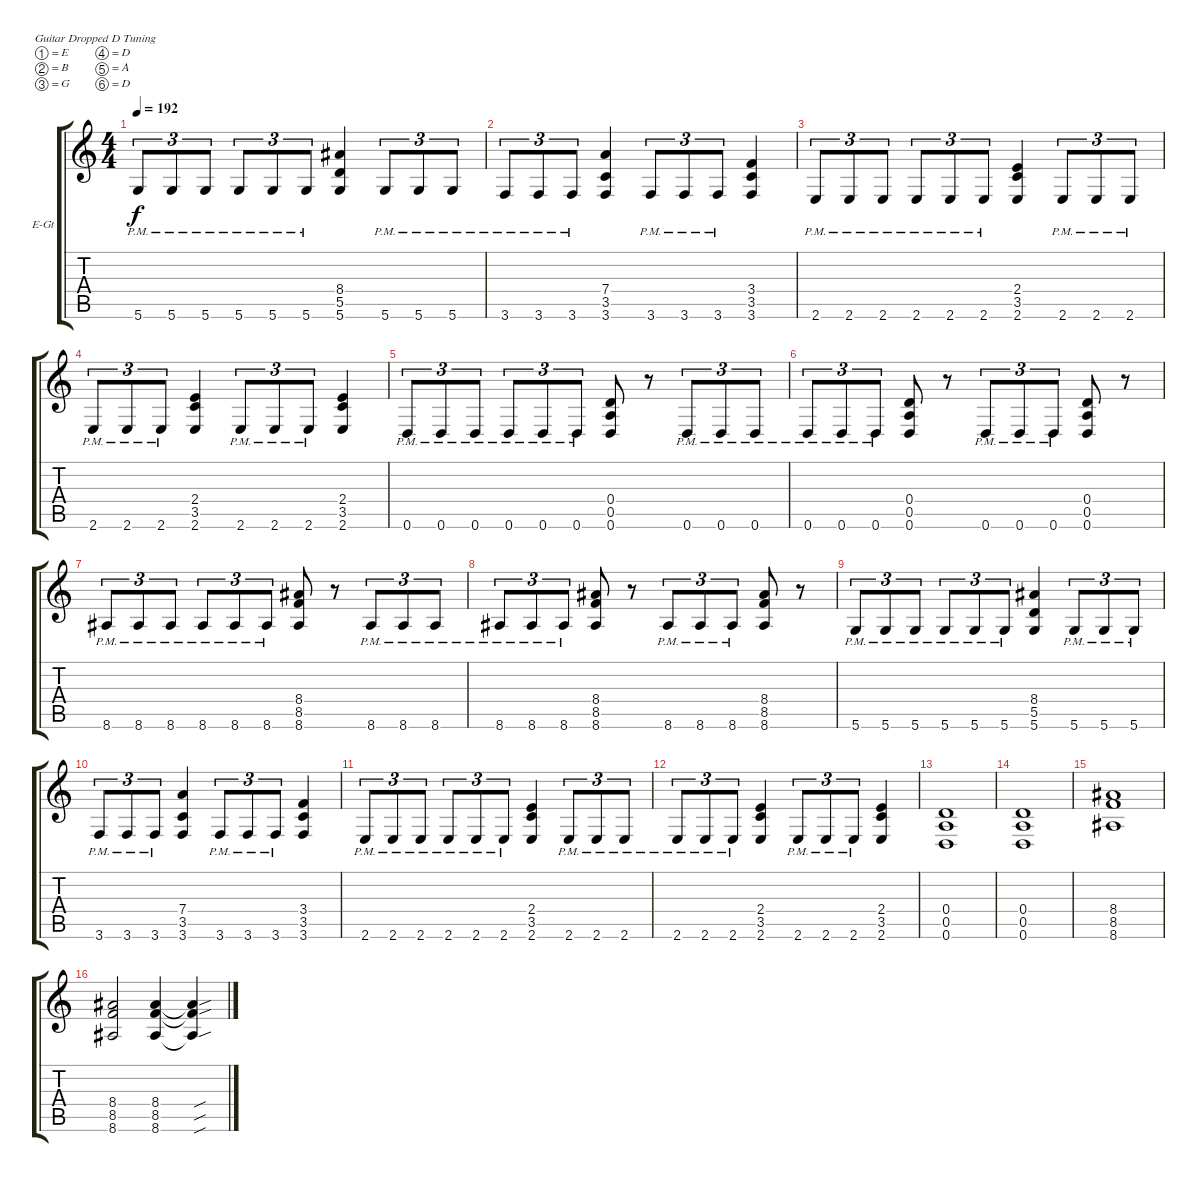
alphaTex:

\defaultSystemsLayout 4
\bracketExtendMode groupsimilarinstruments
\firstSystemTrackNameOrientation horizontal
\otherSystemsTrackNameOrientation horizontal
\track ("Electric Guitar" "E-Gt") {instrument distortionguitar}
\staff {score tabs}
\tuning (E4 B3 G3 D3 A2 D2)
\ts (4 4)
\tempo 192
\clef g2
\ks c
5.6{pm}.8{tu (3 2) dy f} 5.6{pm}.8{tu (3 2)} 5.6{pm}.8{tu (3 2)} 5.6{pm}.8{tu (3 2)} 5.6{pm}.8{tu (3 2)} 5.6{pm}.8{tu (3 2)} (5.6 5.5 8.4).4 5.6{pm}.8{tu (3 2)} 5.6{pm}.8{tu (3 2)} 5.6{pm}.8{tu (3 2)} |
3.6{pm}.8{tu (3 2)} 3.6{pm}.8{tu (3 2)} 3.6{pm}.8{tu (3 2)} (3.6 7.4 3.5).4 3.6{pm}.8{tu (3 2)} 3.6{pm}.8{tu (3 2)} 3.6{pm}.8{tu (3 2)} (3.6 3.5 3.4).4 |
2.6{pm}.8{tu (3 2)} 2.6{pm}.8{tu (3 2)} 2.6{pm}.8{tu (3 2)} 2.6{pm}.8{tu (3 2)} 2.6{pm}.8{tu (3 2)} 2.6{pm}.8{tu (3 2)} (2.6 3.5 2.4).4 2.6{pm}.8{tu (3 2)} 2.6{pm}.8{tu (3 2)} 2.6{pm}.8{tu (3 2)} |
2.6{pm}.8{tu (3 2)} 2.6{pm}.8{tu (3 2)} 2.6{pm}.8{tu (3 2)} (2.6 2.4 3.5).4 2.6{pm}.8{tu (3 2)} 2.6{pm}.8{tu (3 2)} 2.6{pm}.8{tu (3 2)} (2.6 3.5 2.4).4 |
0.6{pm}.8{tu (3 2)} 0.6{pm}.8{tu (3 2)} 0.6{pm}.8{tu (3 2)} 0.6{pm}.8{tu (3 2)} 0.6{pm}.8{tu (3 2)} 0.6{pm}.8{tu (3 2)} (0.6 0.5 0.4).8 r.8 0.6{pm}.8{tu (3 2)} 0.6{pm}.8{tu (3 2)} 0.6{pm}.8{tu (3 2)} |
0.6{pm}.8{tu (3 2)} 0.6{pm}.8{tu (3 2)} 0.6{pm}.8{tu (3 2)} (0.6 0.4 0.5).8 r.8 0.6{pm}.8{tu (3 2)} 0.6{pm}.8{tu (3 2)} 0.6{pm}.8{tu (3 2)} (0.6 0.5 0.4).8 r.8 |
8.6{pm}.8{tu (3 2)} 8.6{pm}.8{tu (3 2)} 8.6{pm}.8{tu (3 2)} 8.6{pm}.8{tu (3 2)} 8.6{pm}.8{tu (3 2)} 8.6{pm}.8{tu (3 2)} (8.6 8.5 8.4).8 r.8 8.6{pm}.8{tu (3 2)} 8.6{pm}.8{tu (3 2)} 8.6{pm}.8{tu (3 2)} |
8.6{pm}.8{tu (3 2)} 8.6{pm}.8{tu (3 2)} 8.6{pm}.8{tu (3 2)} (8.6 8.4 8.5).8 r.8 8.6{pm}.8{tu (3 2)} 8.6{pm}.8{tu (3 2)} 8.6{pm}.8{tu (3 2)} (8.6 8.5 8.4).8 r.8 |
5.6{pm}.8{tu (3 2)} 5.6{pm}.8{tu (3 2)} 5.6{pm}.8{tu (3 2)} 5.6{pm}.8{tu (3 2)} 5.6{pm}.8{tu (3 2)} 5.6{pm}.8{tu (3 2)} (5.6 5.5 8.4).4 5.6{pm}.8{tu (3 2)} 5.6{pm}.8{tu (3 2)} 5.6{pm}.8{tu (3 2)} |
3.6{pm}.8{tu (3 2)} 3.6{pm}.8{tu (3 2)} 3.6{pm}.8{tu (3 2)} (3.6 7.4 3.5).4 3.6{pm}.8{tu (3 2)} 3.6{pm}.8{tu (3 2)} 3.6{pm}.8{tu (3 2)} (3.6 3.5 3.4).4 |
2.6{pm}.8{tu (3 2)} 2.6{pm}.8{tu (3 2)} 2.6{pm}.8{tu (3 2)} 2.6{pm}.8{tu (3 2)} 2.6{pm}.8{tu (3 2)} 2.6{pm}.8{tu (3 2)} (2.6 3.5 2.4).4 2.6{pm}.8{tu (3 2)} 2.6{pm}.8{tu (3 2)} 2.6{pm}.8{tu (3 2)} |
2.6{pm}.8{tu (3 2)} 2.6{pm}.8{tu (3 2)} 2.6{pm}.8{tu (3 2)} (2.6 2.4 3.5).4 2.6{pm}.8{tu (3 2)} 2.6{pm}.8{tu (3 2)} 2.6{pm}.8{tu (3 2)} (2.6 3.5 2.4).4 |
(0.5 0.6 0.4).1 |
(0.4 0.5 0.6).1 |
(8.6 8.5 8.4).1 |
(8.4 8.5 8.6).2 (8.6 8.5 8.4).4 (8.6{sou t} 8.5{sou t} 8.4{sou t}).4
